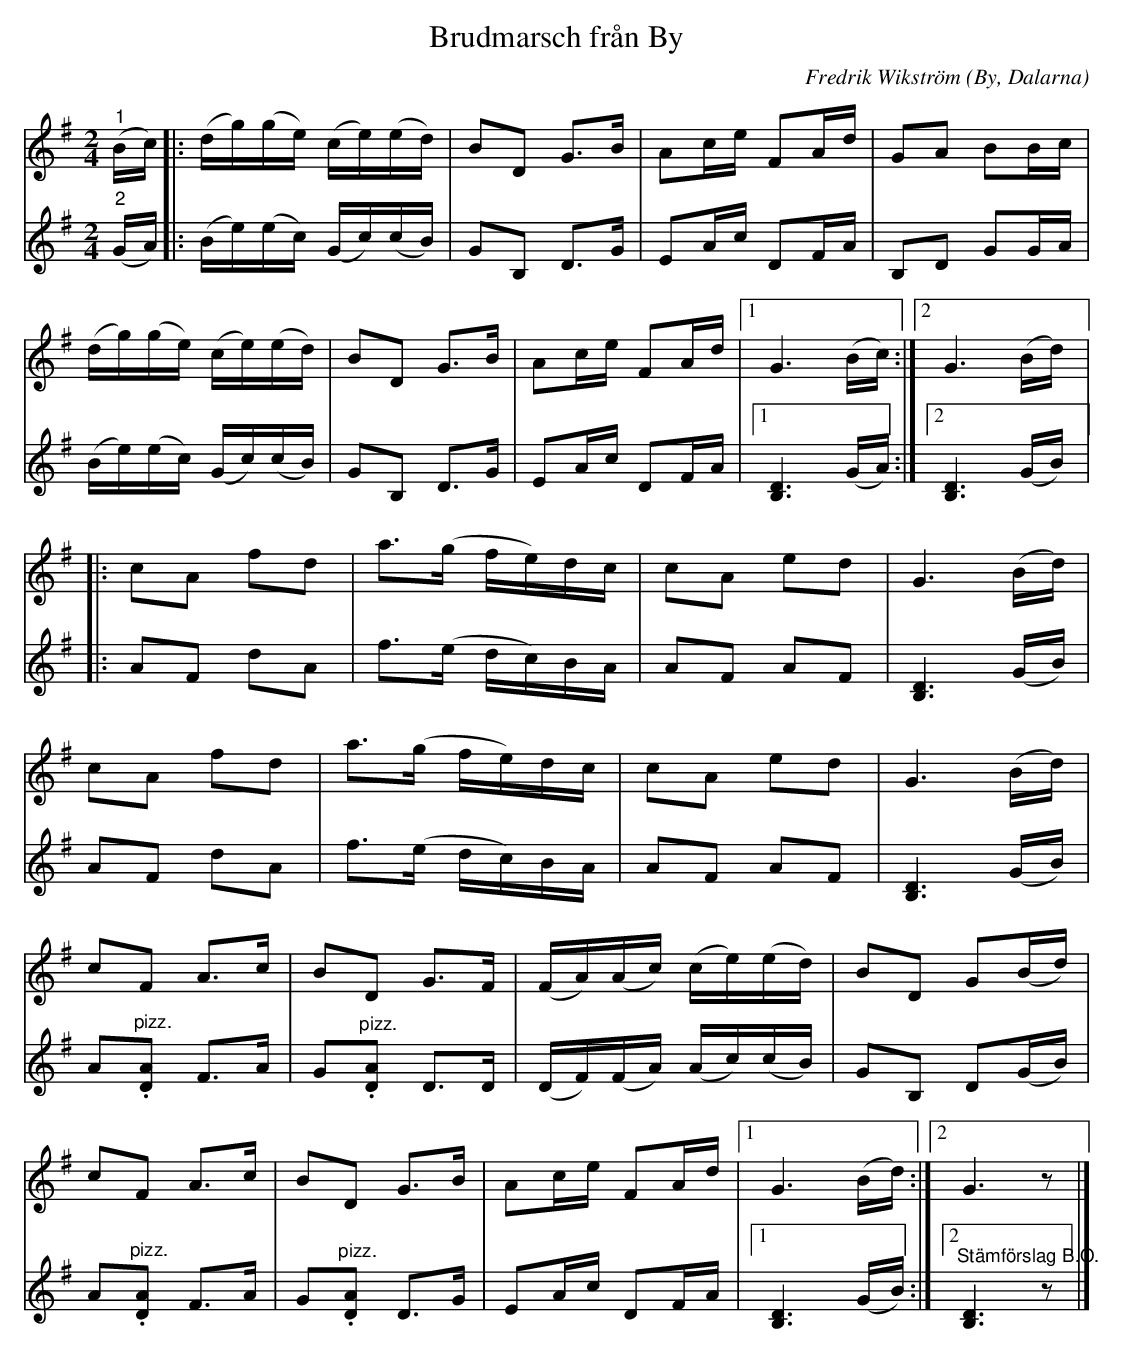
X:1
T:Brudmarsch från By
C:Fredrik Wikström
O:By, Dalarna
L:1/16
M:2/4
K:G
V:1
"^1" (Bc) |: (dg)(ge) (ce)(ed) | B2D2 G2>B2 | A2ce F2Ad | G2A2 B2Bc |
(dg)(ge) (ce)(ed) | B2D2 G2>B2 | A2ce F2Ad |1 G6 (Bc) :|2 G6 (Bd) |:
c2A2 f2d2 | a2>(g2 fe)dc | c2A2 e2d2 | G6 (Bd) |
c2A2 f2d2 | a2>(g2 fe)dc | c2A2 e2d2 | G6 (Bd) |
c2F2 A2>c2 | B2D2 G2>F2 | (FA)(Ac) (ce)(ed) | B2D2 G2(Bd) |
c2F2 A2>c2 | B2D2 G2>B2 | A2ce F2Ad |1 G6 (Bd) :|2 G6 z2 |]
V:2
"^2" (GA) |: (Be)(ec) (Gc)(cB) | G2B,2 D2>G2 | E2Ac D2FA | B,2D2 G2GA |
(Be)(ec) (Gc)(cB) | G2B,2 D2>G2 | E2Ac D2FA |1 [B,D]6 (GA) :|2 [B,D]6 (GB) |:
A2F2 d2A2 | f2>(e2 dc)BA | A2F2 A2F2 | [B,D]6 (GB) |
A2F2 d2A2 | f2>(e2 dc)BA | A2F2 A2F2 | [B,D]6 (GB) |
A2"^pizz.".[DA]2 F2>A2 | G2"^pizz.".[DA]2 D2>D2 | (DF)(FA) (Ac)(cB) | G2B,2 D2(GB) |
A2"^pizz.".[DA]2 F2>A2 | G2"^pizz.".[DA]2 D2>G2 | E2Ac D2FA |1 [B,D]6 (GB) :|2 "^Stämförslag B.O." [B,D]6 z2 |]
